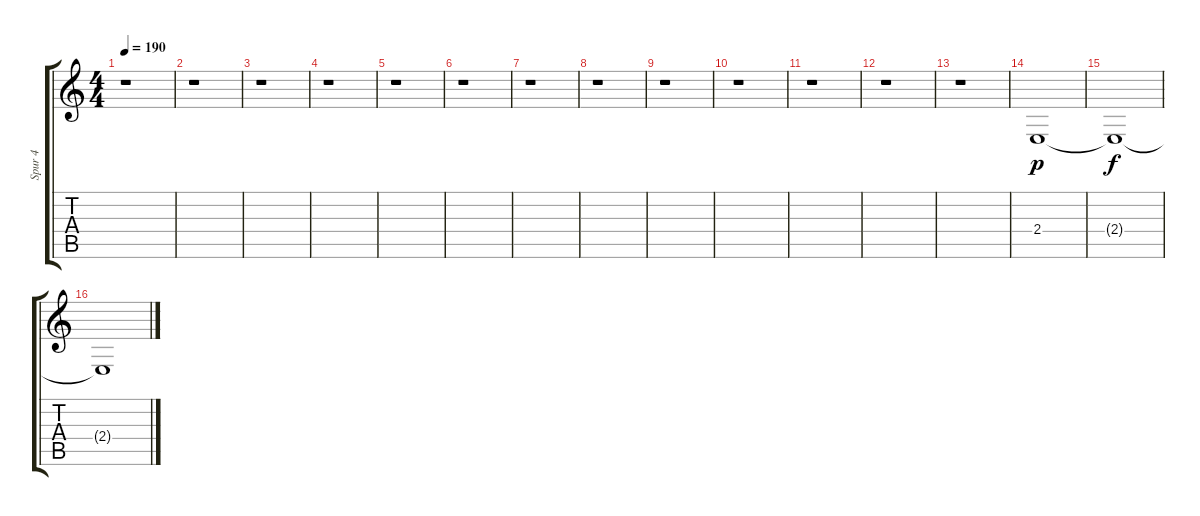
\track ("Spur 4" "Spur 4") {instrument fx2soundtrack}
\staff {score tabs}
\tuning (E4 B3 G3 D3 A2 E2) {hide}
\ts (4 4)
\tempo 190
\clef g2
\ks c
r.1{dy p instrument fx2soundtrack} |
r.1 |
r.1 |
r.1 |
r.1 |
r.1 |
r.1 |
r.1 |
r.1 |
r.1 |
r.1 |
r.1 |
r.1 |
2.4.1 |
2.4{t}.1{dy f} |
2.4{t}.1
